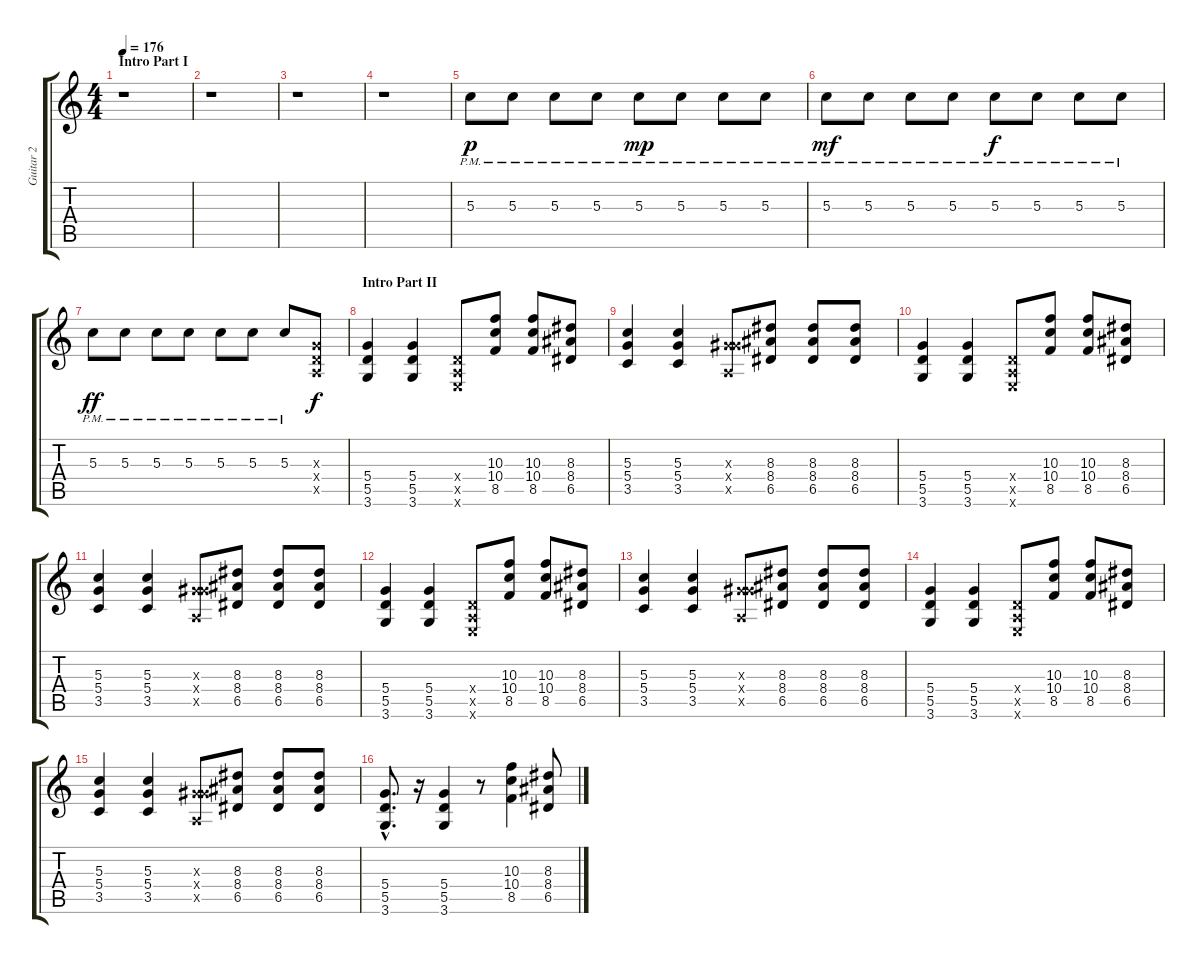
\track ("Guitar 2" "Guitar 2") {instrument distortionguitar}
\staff {score tabs}
\tuning (E4 B3 G3 D3 A2 E2) {hide}
\ts (4 4)
\section ("" "Intro Part I")
\tempo 176
\clef g2
\ks c
r.1{dy p instrument distortionguitar} |
r.1 |
r.1 |
r.1 |
5.3{pm}.8 5.3{pm}.8 5.3{pm}.8 5.3{pm}.8 5.3{pm}.8{dy mp} 5.3{pm}.8 5.3{pm}.8 5.3{pm}.8 |
5.3{pm}.8{dy mf} 5.3{pm}.8 5.3{pm}.8 5.3{pm}.8 5.3{pm}.8{dy f} 5.3{pm}.8 5.3{pm}.8 5.3{pm}.8 |
5.3{pm}.8{dy ff} 5.3{pm}.8 5.3{pm}.8 5.3{pm}.8 5.3{pm}.8 5.3{pm}.8 5.3{pm}.8 (0.3{x} 0.4{x} 0.5{x}).8{dy f} |
\section ("" "Intro Part II")
(5.4 5.5 3.6).4 (5.4 5.5 3.6).4 (0.4{x} 0.5{x} 0.6{x}).8 (10.3 10.4 8.5).8 (10.3 10.4 8.5).8 (8.3 8.4 6.5).8 |
(5.3 5.4 3.5).4 (5.3 5.4 3.5).4 (0.3{x} 6.4{x} 0.5{x}).8 (8.3 8.4 6.5).8 (8.3 8.4 6.5).8 (8.3 8.4 6.5).8 |
(5.4 5.5 3.6).4 (5.4 5.5 3.6).4 (0.4{x} 0.5{x} 0.6{x}).8 (10.3 10.4 8.5).8 (10.3 10.4 8.5).8 (8.3 8.4 6.5).8 |
(5.3 5.4 3.5).4 (5.3 5.4 3.5).4 (0.3{x} 6.4{x} 0.5{x}).8 (8.3 8.4 6.5).8 (8.3 8.4 6.5).8 (8.3 8.4 6.5).8 |
(5.4 5.5 3.6).4 (5.4 5.5 3.6).4 (0.4{x} 0.5{x} 0.6{x}).8 (10.3 10.4 8.5).8 (10.3 10.4 8.5).8 (8.3 8.4 6.5).8 |
(5.3 5.4 3.5).4 (5.3 5.4 3.5).4 (0.3{x} 6.4{x} 0.5{x}).8 (8.3 8.4 6.5).8 (8.3 8.4 6.5).8 (8.3 8.4 6.5).8 |
(5.4 5.5 3.6).4 (5.4 5.5 3.6).4 (0.4{x} 0.5{x} 0.6{x}).8 (10.3 10.4 8.5).8 (10.3 10.4 8.5).8 (8.3 8.4 6.5).8 |
(5.3 5.4 3.5).4 (5.3 5.4 3.5).4 (0.3{x} 6.4{x} 0.5{x}).8 (8.3 8.4 6.5).8 (8.3 8.4 6.5).8 (8.3 8.4 6.5).8 |
(5.4{hac} 5.5{hac} 3.6{hac}).8{d} r.16 (5.4 5.5 3.6).4 r.8 (10.3 10.4 8.5).4 (8.3 8.4 6.5).8
